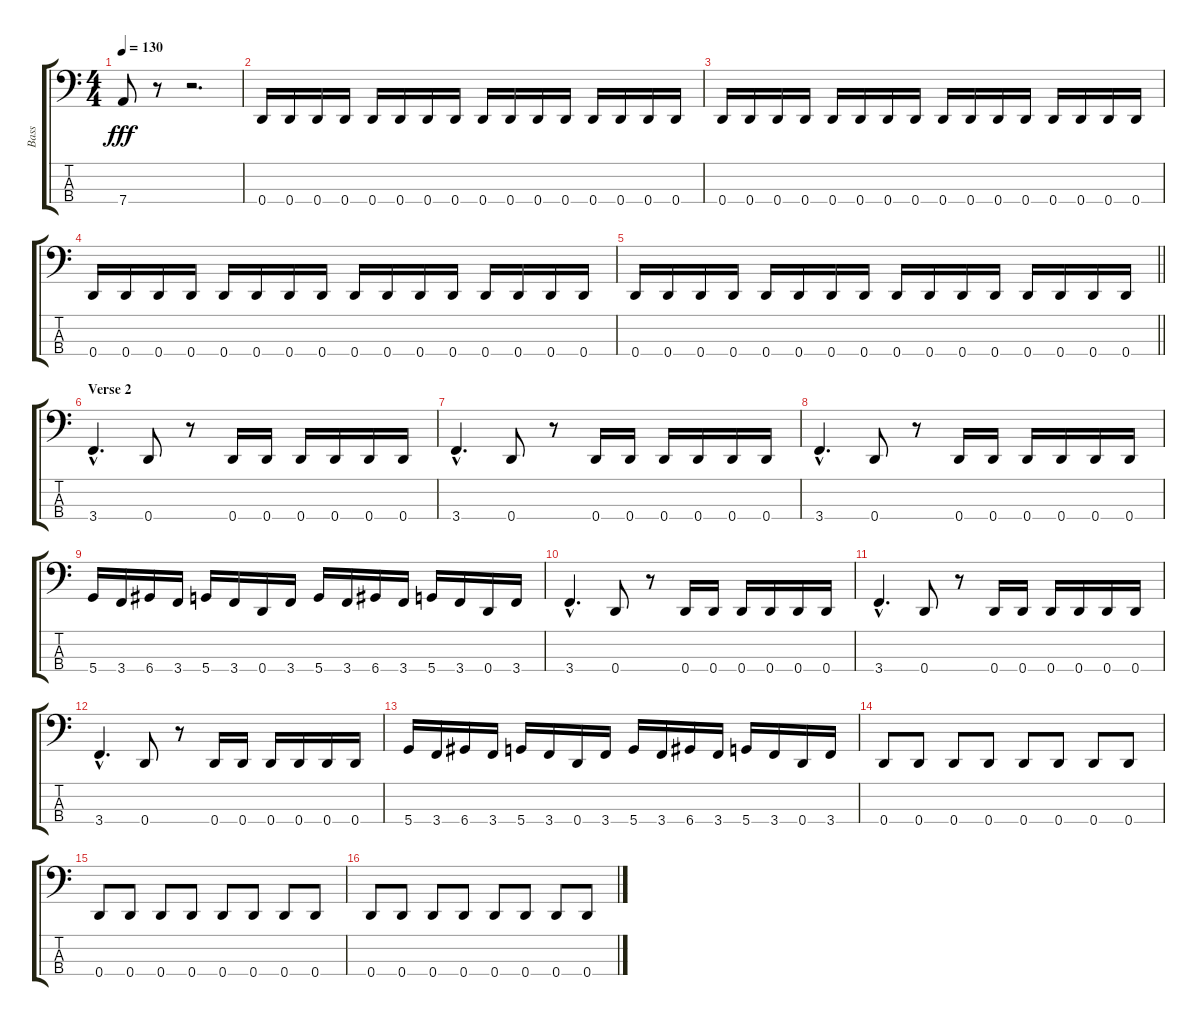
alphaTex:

\track ("Bass" "Bass") {instrument electricbasspick}
\staff {score tabs}
\tuning (G2 D2 A1 D1) {hide}
\ts (4 4)
\tempo 130
\clef f4
\ks c
7.4.8{dy fff} r.8 r.2{d} |
0.4.16 0.4.16 0.4.16 0.4.16 0.4.16 0.4.16 0.4.16 0.4.16 0.4.16 0.4.16 0.4.16 0.4.16 0.4.16 0.4.16 0.4.16 0.4.16 |
0.4.16 0.4.16 0.4.16 0.4.16 0.4.16 0.4.16 0.4.16 0.4.16 0.4.16 0.4.16 0.4.16 0.4.16 0.4.16 0.4.16 0.4.16 0.4.16 |
0.4.16 0.4.16 0.4.16 0.4.16 0.4.16 0.4.16 0.4.16 0.4.16 0.4.16 0.4.16 0.4.16 0.4.16 0.4.16 0.4.16 0.4.16 0.4.16 |
\barLineRight lightlight
0.4.16 0.4.16 0.4.16 0.4.16 0.4.16 0.4.16 0.4.16 0.4.16 0.4.16 0.4.16 0.4.16 0.4.16 0.4.16 0.4.16 0.4.16 0.4.16 |
\section ("" "Verse 2")
3.4{hac}.4{d} 0.4.8 r.8 0.4.16 0.4.16 0.4.16 0.4.16 0.4.16 0.4.16 |
3.4{hac}.4{d} 0.4.8 r.8 0.4.16 0.4.16 0.4.16 0.4.16 0.4.16 0.4.16 |
3.4{hac}.4{d} 0.4.8 r.8 0.4.16 0.4.16 0.4.16 0.4.16 0.4.16 0.4.16 |
5.4.16 3.4.16 6.4.16 3.4.16 5.4.16 3.4.16 0.4.16 3.4.16 5.4.16 3.4.16 6.4.16 3.4.16 5.4.16 3.4.16 0.4.16 3.4.16 |
3.4{hac}.4{d} 0.4.8 r.8 0.4.16 0.4.16 0.4.16 0.4.16 0.4.16 0.4.16 |
3.4{hac}.4{d} 0.4.8 r.8 0.4.16 0.4.16 0.4.16 0.4.16 0.4.16 0.4.16 |
3.4{hac}.4{d} 0.4.8 r.8 0.4.16 0.4.16 0.4.16 0.4.16 0.4.16 0.4.16 |
5.4.16 3.4.16 6.4.16 3.4.16 5.4.16 3.4.16 0.4.16 3.4.16 5.4.16 3.4.16 6.4.16 3.4.16 5.4.16 3.4.16 0.4.16 3.4.16 |
0.4.8 0.4.8 0.4.8 0.4.8 0.4.8 0.4.8 0.4.8 0.4.8 |
0.4.8 0.4.8 0.4.8 0.4.8 0.4.8 0.4.8 0.4.8 0.4.8 |
0.4.8 0.4.8 0.4.8 0.4.8 0.4.8 0.4.8 0.4.8 0.4.8
